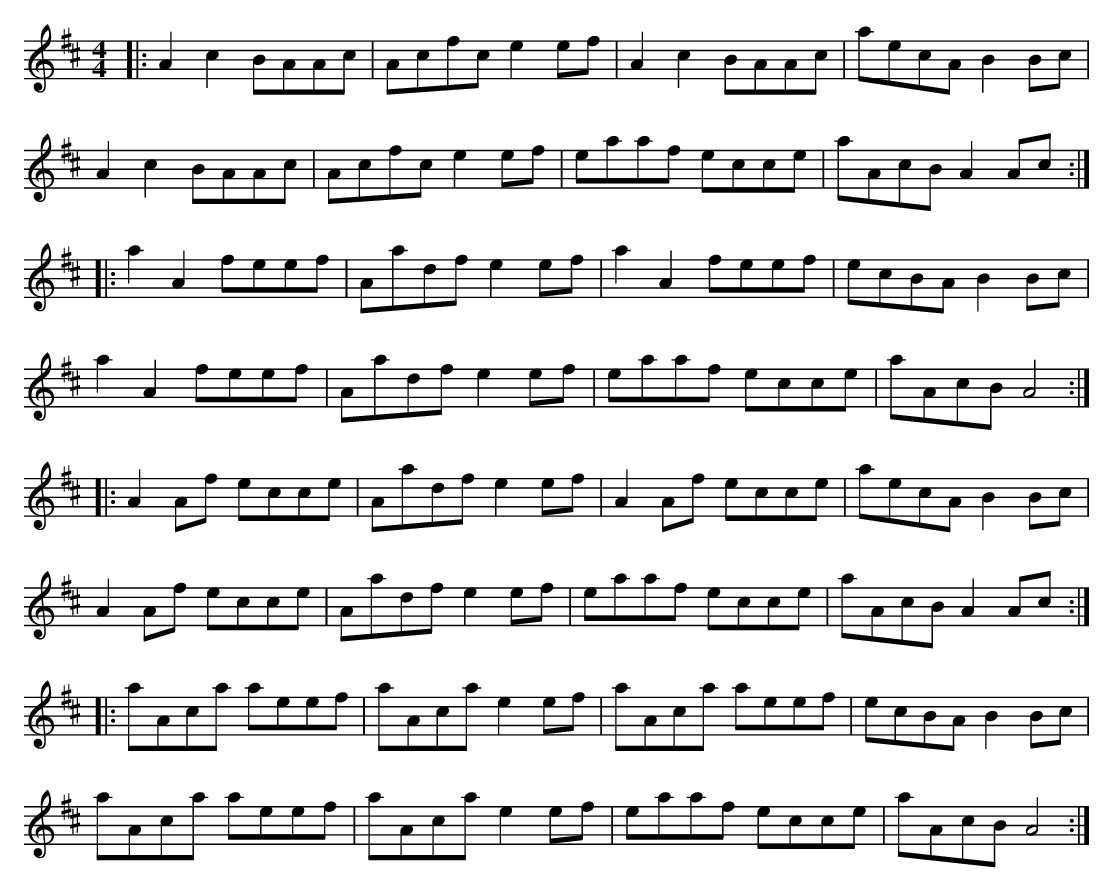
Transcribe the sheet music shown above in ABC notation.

X:1
M:4/4
K:Amix
|:A2c2 BAAc|Acfc e2ef|A2c2 BAAc|aecA B2Bc|
A2c2 BAAc|Acfc e2ef|eaaf ecce|aAcB A2Ac:|
|:a2A2 feef|Aadf e2ef|a2A2 feef|ecBA B2Bc|
a2A2 feef|Aadf e2ef|eaaf ecce|aAcB A4:|
|:A2Af ecce|Aadf e2ef|A2Af ecce|aecA B2Bc|
A2Af ecce|Aadf e2ef|eaaf ecce|aAcB A2Ac:|
|:aAca aeef|aAca e2ef|aAca aeef|ecBA B2Bc|
aAca aeef|aAca e2ef|eaaf ecce|aAcB A4:|
